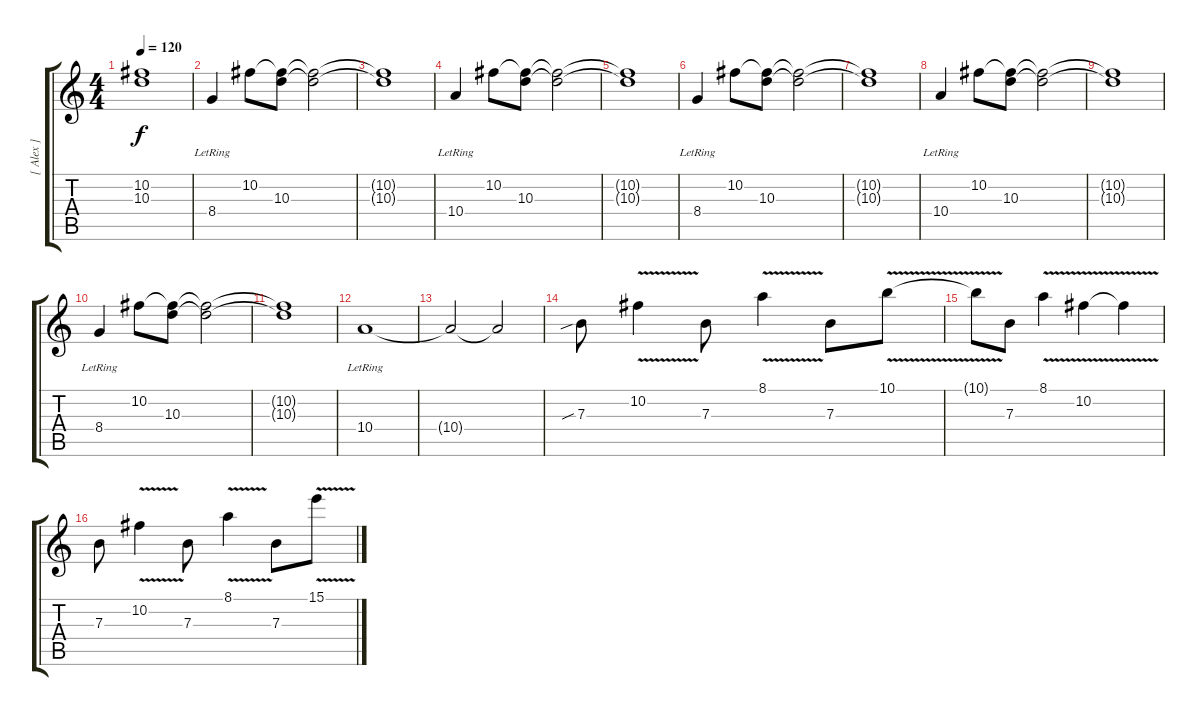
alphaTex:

\track ("[ Alex ]" "[ Alex ]") {instrument overdrivenguitar}
\staff {score tabs}
\tuning (Db4 Ab3 E3 B2 Gb2 B1) {hide}
\ts (4 4)
\tempo 120
\clef g2
\ks c
(10.2{t} 10.3{t}).1{dy f} |
8.4{lr}.4{volume 13} 10.2.8 (10.2{t} 10.3).8 (10.2{t} 10.3{t}).2 |
(10.2{t} 10.3{t}).1 |
10.4{lr}.4 10.2.8 (10.2{t} 10.3).8 (10.2{t} 10.3{t}).2 |
(10.2{t} 10.3{t}).1 |
8.4{lr}.4{volume 13} 10.2.8 (10.2{t} 10.3).8 (10.2{t} 10.3{t}).2 |
(10.2{t} 10.3{t}).1 |
10.4{lr}.4 10.2.8 (10.2{t} 10.3).8 (10.2{t} 10.3{t}).2 |
(10.2{t} 10.3{t}).1 |
8.4{lr}.4{volume 13} 10.2.8 (10.2{t} 10.3).8 (10.2{t} 10.3{t}).2 |
(10.2{t} 10.3{t}).1 |
10.4{lr}.1 |
10.4{t}.2 10.4{t}.2 |
7.3{sib}.8 10.2{v}.4 7.3.8 8.1{v}.4 7.3.8 10.1{v}.8 |
10.1{t}.8 7.3.8 8.1{v}.4 10.2{v}.4 10.2{t}.4 |
7.3.8 10.2{v}.4 7.3.8 8.1{v}.4 7.3.8 15.1{v}.8
